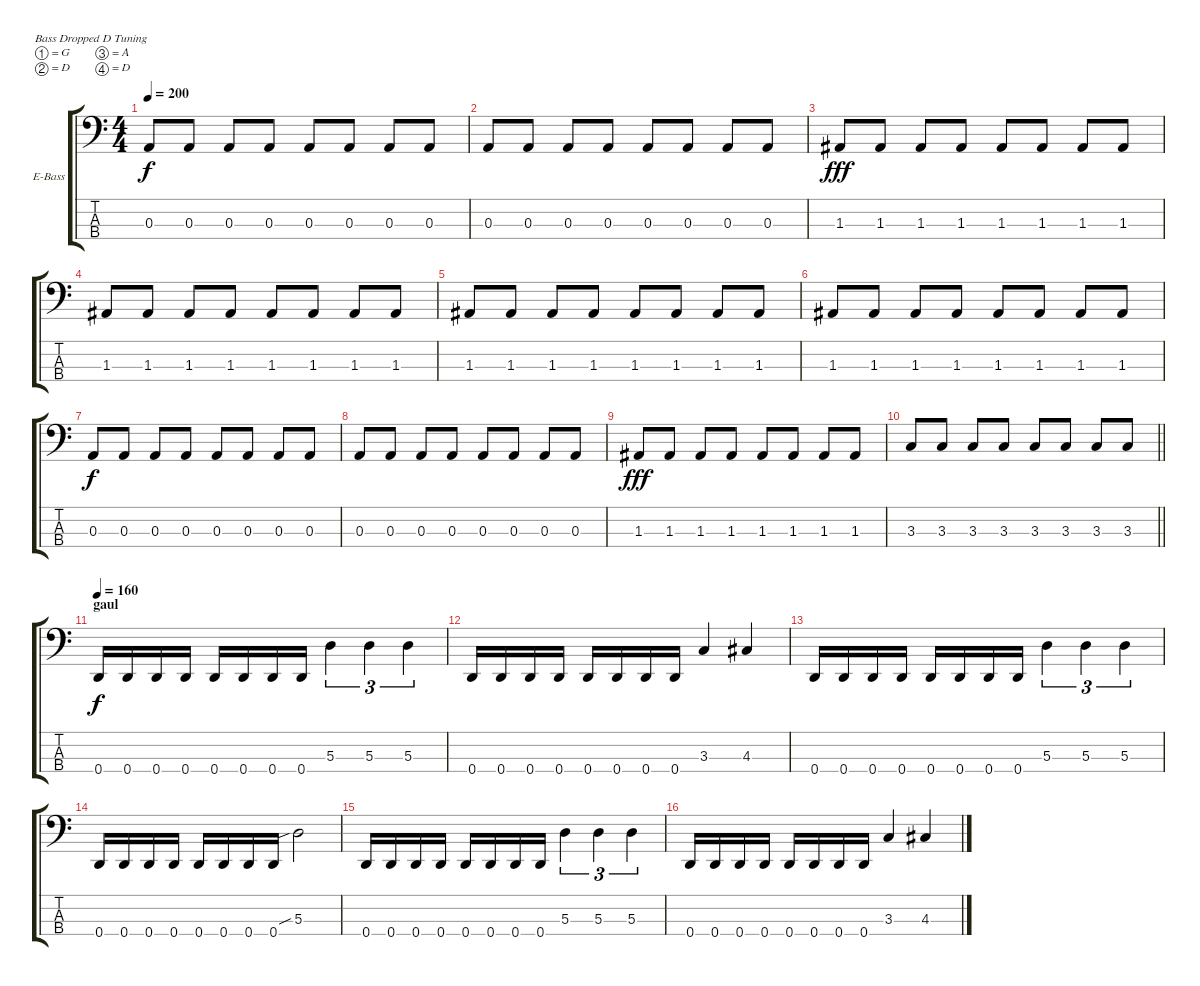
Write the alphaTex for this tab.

\bracketExtendMode groupsimilarinstruments
\firstSystemTrackNameOrientation horizontal
\otherSystemsTrackNameOrientation horizontal
\track ("bass" "E-Bass") {instrument electricbasspick}
\staff {score tabs}
\tuning (G2 D2 A1 D1)
\ts (4 4)
\tempo 200
\clef f4
\ks c
0.3.8{dy f} 0.3.8 0.3.8 0.3.8 0.3.8 0.3.8 0.3.8 0.3.8 |
0.3.8 0.3.8 0.3.8 0.3.8 0.3.8 0.3.8 0.3.8 0.3.8 |
1.3.8{dy fff} 1.3.8 1.3.8 1.3.8 1.3.8 1.3.8 1.3.8 1.3.8 |
1.3.8 1.3.8 1.3.8 1.3.8 1.3.8 1.3.8 1.3.8 1.3.8 |
1.3.8 1.3.8 1.3.8 1.3.8 1.3.8 1.3.8 1.3.8 1.3.8 |
1.3.8 1.3.8 1.3.8 1.3.8 1.3.8 1.3.8 1.3.8 1.3.8 |
0.3.8{dy f} 0.3.8 0.3.8 0.3.8 0.3.8 0.3.8 0.3.8 0.3.8 |
0.3.8 0.3.8 0.3.8 0.3.8 0.3.8 0.3.8 0.3.8 0.3.8 |
1.3.8{dy fff} 1.3.8 1.3.8 1.3.8 1.3.8 1.3.8 1.3.8 1.3.8 |
\barLineRight lightlight
3.3.8 3.3.8 3.3.8 3.3.8 3.3.8 3.3.8 3.3.8 3.3.8 |
\section ("" "gaul")
\tempo 160
0.4.16{dy f} 0.4.16 0.4.16 0.4.16 0.4.16 0.4.16 0.4.16 0.4.16 5.3.4{tu (3 2)} 5.3.4{tu (3 2)} 5.3.4{tu (3 2)} |
0.4.16 0.4.16 0.4.16 0.4.16 0.4.16 0.4.16 0.4.16 0.4.16 3.3.4 4.3.4 |
0.4.16 0.4.16 0.4.16 0.4.16 0.4.16 0.4.16 0.4.16 0.4.16 5.3.4{tu (3 2)} 5.3.4{tu (3 2)} 5.3.4{tu (3 2)} |
0.4.16 0.4.16 0.4.16 0.4.16 0.4.16 0.4.16 0.4.16 0.4.16 5.3{sib}.2 |
0.4.16 0.4.16 0.4.16 0.4.16 0.4.16 0.4.16 0.4.16 0.4.16 5.3.4{tu (3 2)} 5.3.4{tu (3 2)} 5.3.4{tu (3 2)} |
0.4.16 0.4.16 0.4.16 0.4.16 0.4.16 0.4.16 0.4.16 0.4.16 3.3.4 4.3.4
